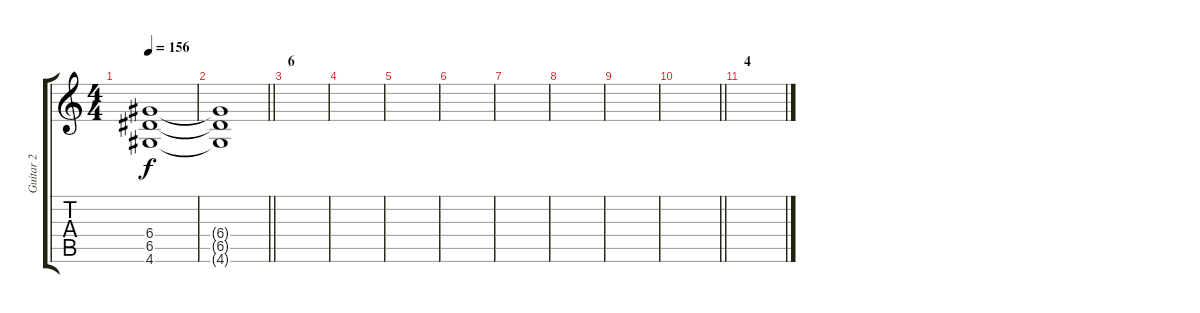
\track ("Guitar 2" "Guitar 2") {instrument distortionguitar}
\staff {score tabs}
\tuning (E4 B3 G3 D3 A2 E2) {hide}
\ts (4 4)
\tempo 156
\clef g2
\ks c
(6.4 6.5 4.6).1{dy f} |
\barLineRight lightlight
(6.4{t} 6.5{t} 4.6{t}).1 |
\section ("" "6")
|
|
|
|
|
|
|
\barLineRight lightlight
|
\section ("" "4")
